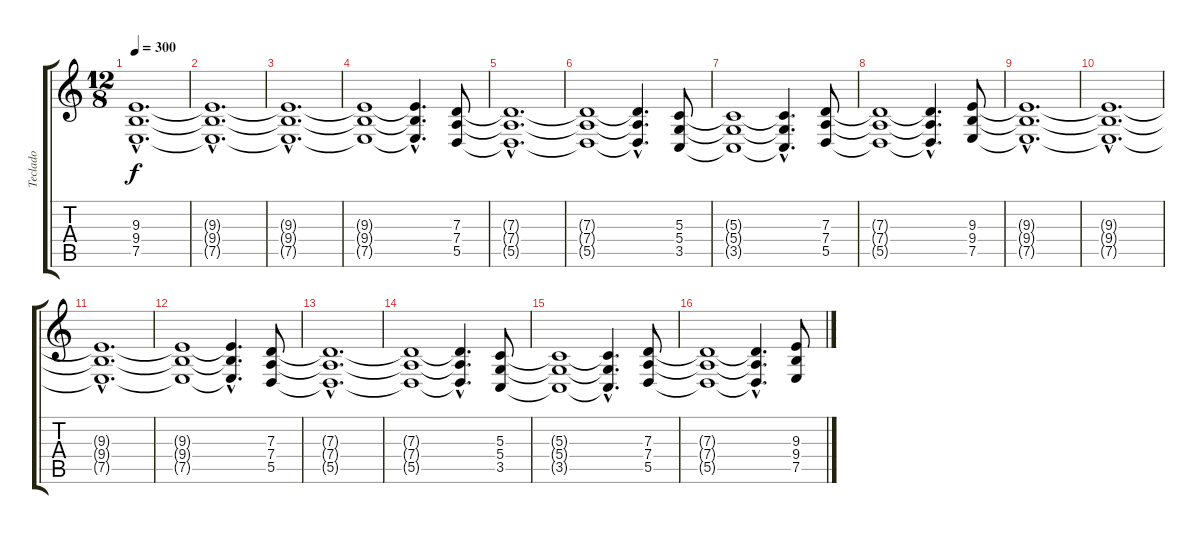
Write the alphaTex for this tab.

\track ("Teclado " "Teclado ") {instrument choiraahs}
\staff {score tabs}
\tuning (E4 B3 G3 D3 A2 E2) {hide}
\ts (12 8)
\tempo 300
\clef g2
\ks c
(9.3{hac t} 9.4{hac t} 7.5{hac t}).1{d dy f} |
(9.3{hac t} 9.4{hac t} 7.5{hac t}).1{d} |
(9.3{hac t} 9.4{hac t} 7.5{hac t}).1{d} |
(9.3{t} 9.4{t} 7.5{t}).1 (9.3{hac t} 9.4{hac t} 7.5{hac t}).4{d} (7.3 7.4 5.5).8 |
(7.3{hac t} 7.4{hac t} 5.5{hac t}).1{d} |
(7.3{t} 7.4{t} 5.5{t}).1 (7.3{hac t} 7.4{hac t} 5.5{hac t}).4{d} (5.3 5.4 3.5).8 |
(5.3{t} 5.4{t} 3.5{t}).1 (5.3{hac t} 5.4{hac t} 3.5{hac t}).4{d} (7.3 7.4 5.5).8 |
(7.3{t} 7.4{t} 5.5{t}).1 (7.3{hac t} 7.4{hac t} 5.5{hac t}).4{d} (9.3 9.4 7.5).8 |
(9.3{hac t} 9.4{hac t} 7.5{hac t}).1{d} |
(9.3{hac t} 9.4{hac t} 7.5{hac t}).1{d} |
(9.3{hac t} 9.4{hac t} 7.5{hac t}).1{d} |
(9.3{t} 9.4{t} 7.5{t}).1 (9.3{hac t} 9.4{hac t} 7.5{hac t}).4{d} (7.3 7.4 5.5).8 |
(7.3{hac t} 7.4{hac t} 5.5{hac t}).1{d} |
(7.3{t} 7.4{t} 5.5{t}).1 (7.3{hac t} 7.4{hac t} 5.5{hac t}).4{d} (5.3 5.4 3.5).8 |
(5.3{t} 5.4{t} 3.5{t}).1 (5.3{hac t} 5.4{hac t} 3.5{hac t}).4{d} (7.3 7.4 5.5).8 |
(7.3{t} 7.4{t} 5.5{t}).1 (7.3{hac t} 7.4{hac t} 5.5{hac t}).4{d} (9.3 9.4 7.5).8
